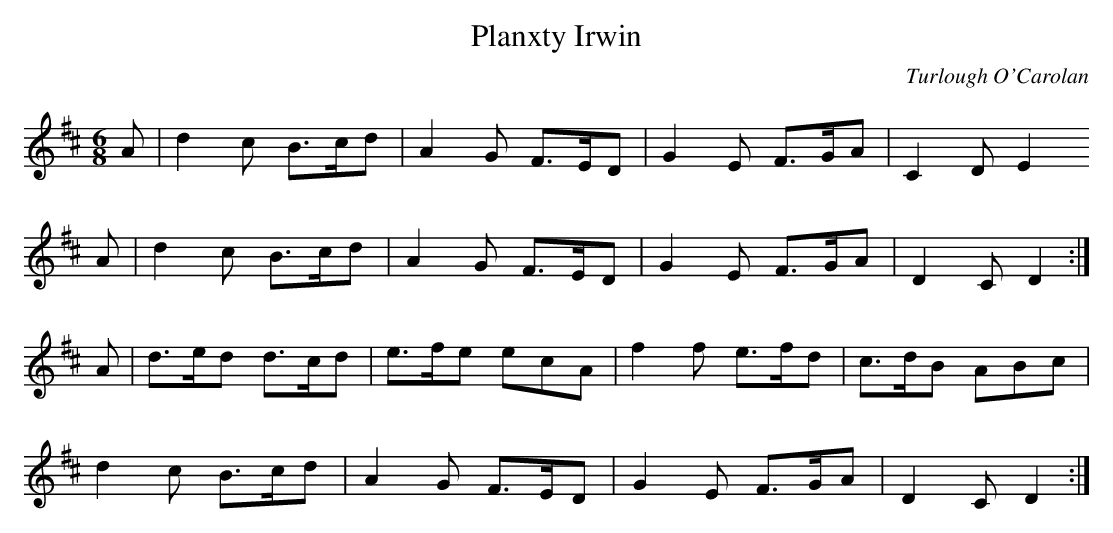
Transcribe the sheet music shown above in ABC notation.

X:1
T:Planxty Irwin
C:Turlough O'Carolan
M:6/8
L:1/8
K:D
A | d2c  B>cd | A2G  F>ED | G2E F>GA | C2D E2
A | d2c  B>cd | A2G  F>ED | G2E F>GA | D2C D2  :|
A | d>ed d>cd | e>fe ecA  | f2f e>fd | c>dB ABc |
    d2c  B>cd | A2G  F>ED | G2E F>GA | D2C D2  :|]
